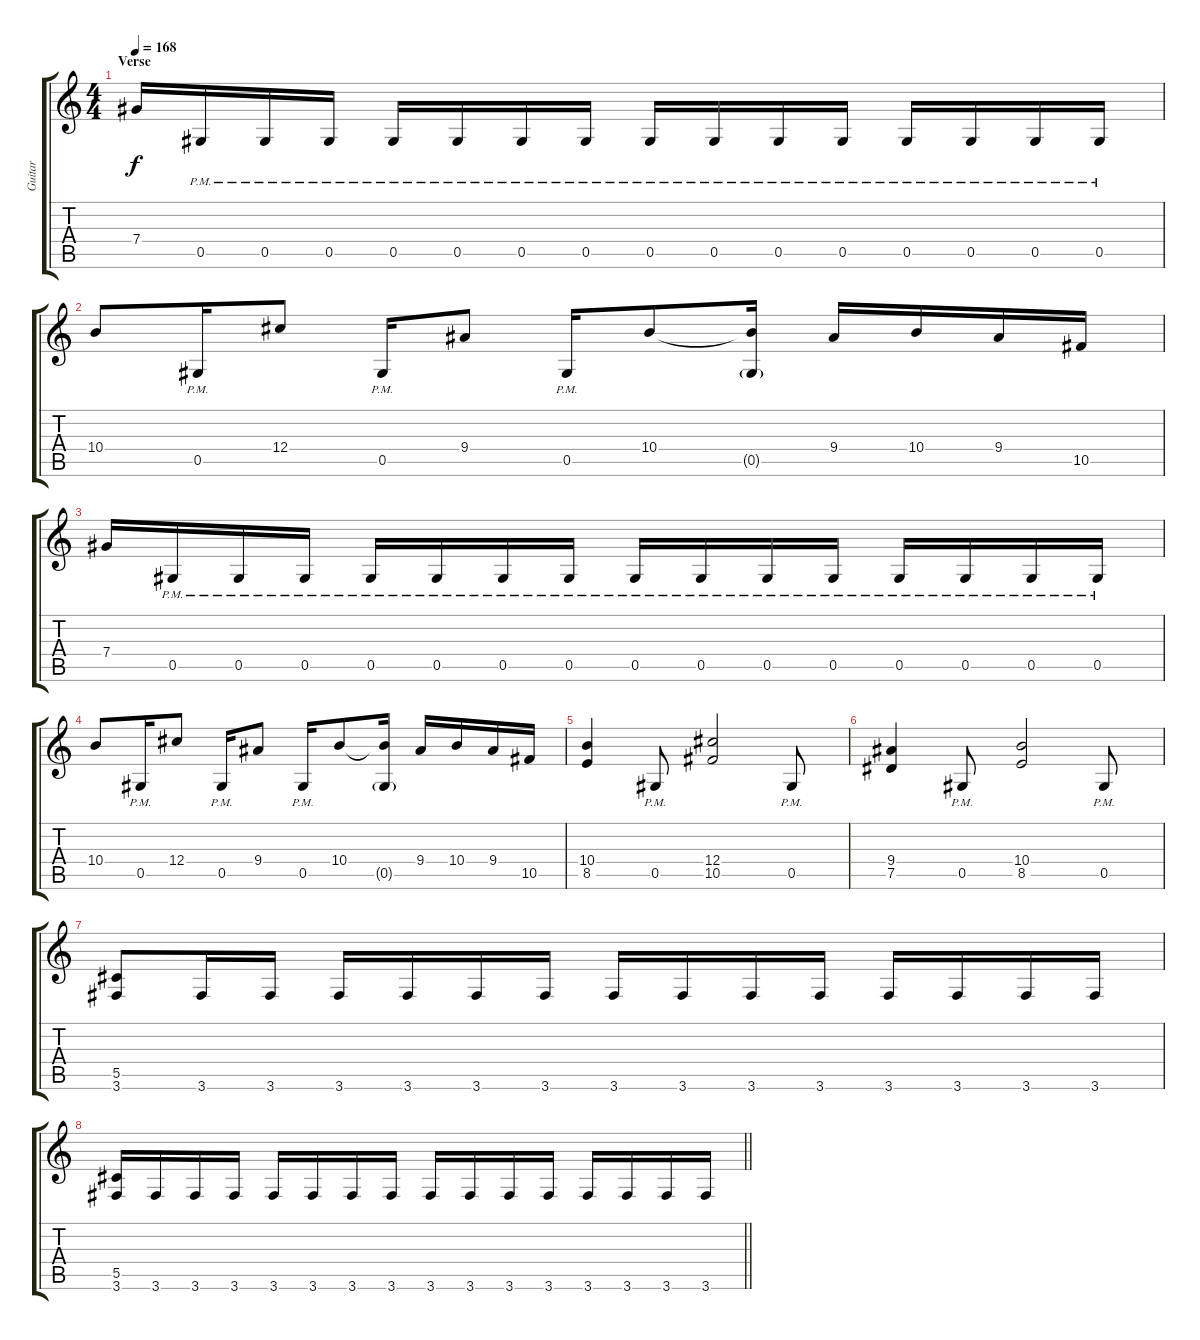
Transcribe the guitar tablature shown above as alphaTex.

\track ("Guitar" "Guitar") {instrument distortionguitar}
\staff {score tabs}
\tuning (Eb4 Bb3 Gb3 Db3 Ab2 Eb2) {hide}
\ts (4 4)
\section ("" "Verse")
\tempo 168
\clef g2
\ks aminor
7.4.16{dy f} 0.5{pm}.16 0.5{pm}.16 0.5{pm}.16 0.5{pm}.16 0.5{pm}.16 0.5{pm}.16 0.5{pm}.16 0.5{pm}.16 0.5{pm}.16 0.5{pm}.16 0.5{pm}.16 0.5{pm}.16 0.5{pm}.16 0.5{pm}.16 0.5{pm}.16 |
10.4.8 0.5{pm}.16 12.4.8 0.5{pm}.16 9.4.8 0.5{pm}.16 10.4.8 (10.4{t} 0.5{g}).16 9.4.16 10.4.16 9.4.16 10.5.16 |
7.4.16 0.5{pm}.16 0.5{pm}.16 0.5{pm}.16 0.5{pm}.16 0.5{pm}.16 0.5{pm}.16 0.5{pm}.16 0.5{pm}.16 0.5{pm}.16 0.5{pm}.16 0.5{pm}.16 0.5{pm}.16 0.5{pm}.16 0.5{pm}.16 0.5{pm}.16 |
10.4.8 0.5{pm}.16 12.4.8 0.5{pm}.16 9.4.8 0.5{pm}.16 10.4.8 (10.4{t} 0.5{g}).16 9.4.16 10.4.16 9.4.16 10.5.16 |
(10.4 8.5).4 0.5{pm}.8 (12.4 10.5).2 0.5{pm}.8 |
(9.4 7.5).4 0.5{pm}.8 (10.4 8.5).2 0.5{pm}.8 |
(5.5 3.6).8 3.6.16 3.6.16 3.6.16 3.6.16 3.6.16 3.6.16 3.6.16 3.6.16 3.6.16 3.6.16 3.6.16 3.6.16 3.6.16 3.6.16 |
\barLineRight lightlight
(5.5 3.6).16 3.6.16 3.6.16 3.6.16 3.6.16 3.6.16 3.6.16 3.6.16 3.6.16 3.6.16 3.6.16 3.6.16 3.6.16 3.6.16 3.6.16 3.6.16
